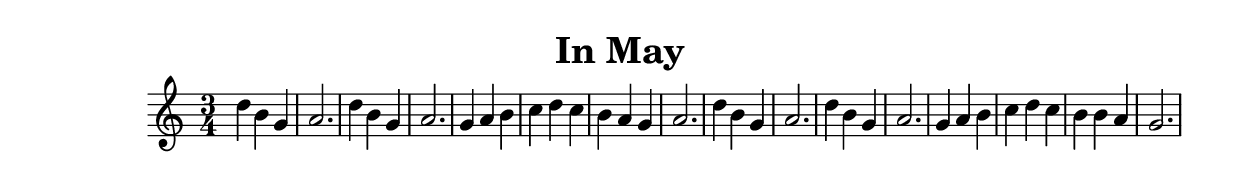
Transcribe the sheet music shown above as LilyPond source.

\version "2.10.33"

\header { title = "In May" }

\relative c'' {
  \time 3/4
  d4 b g
  a2.
  d4 b g
  a2.
  g4 a b c d c b a g
  a2.
  d4 b g
  a2.
  d4 b g
  a2.
  g4 a b c d c b b a
  g2.
}
